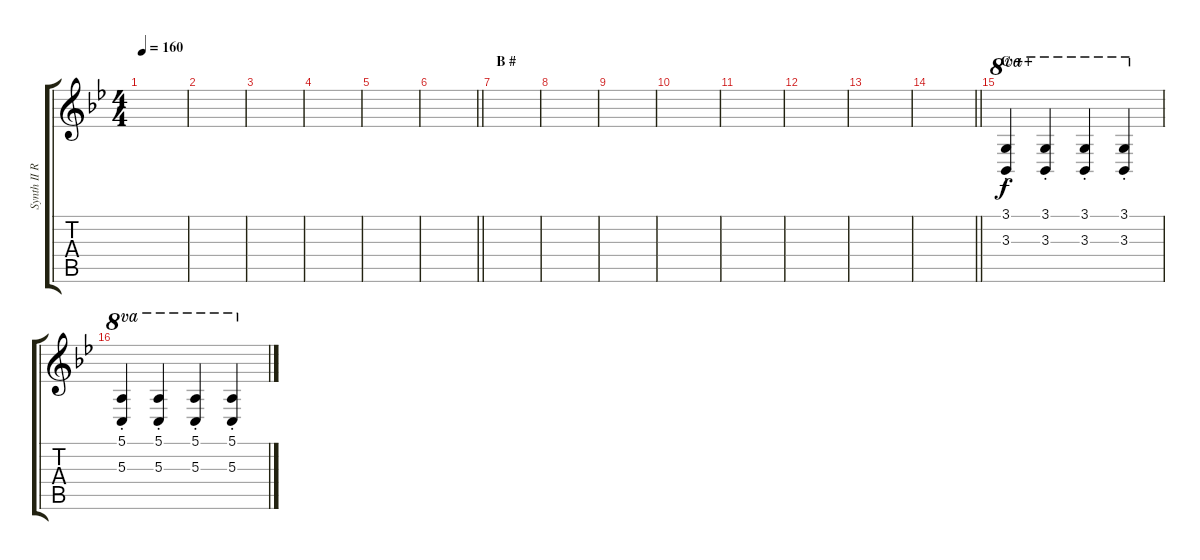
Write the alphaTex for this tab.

\track ("Synth II Right (Kotobuki Tsumugi)" "Synth II R") {instrument electricpiano1}
\staff {score tabs}
\tuning (E4 B3 G3 D3 A2 E2) {hide}
\ts (4 4)
\tempo 160
\clef g2
\ks bb
|
|
|
|
|
\barLineRight lightlight
|
\section ("" "B #")
|
|
|
|
|
|
|
\barLineRight lightlight
|
\section ("" "C ++")
(3.1{st} 3.3{st}).4{ot 8va} (3.1{st} 3.3{st}).4{ot 8va} (3.1{st} 3.3{st}).4{ot 8va} (3.1{st} 3.3{st}).4{ot 8va} |
(5.1{st} 5.3{st}).4{ot 8va} (5.1{st} 5.3{st}).4{ot 8va} (5.1{st} 5.3{st}).4{ot 8va} (5.1{st} 5.3{st}).4{ot 8va}
